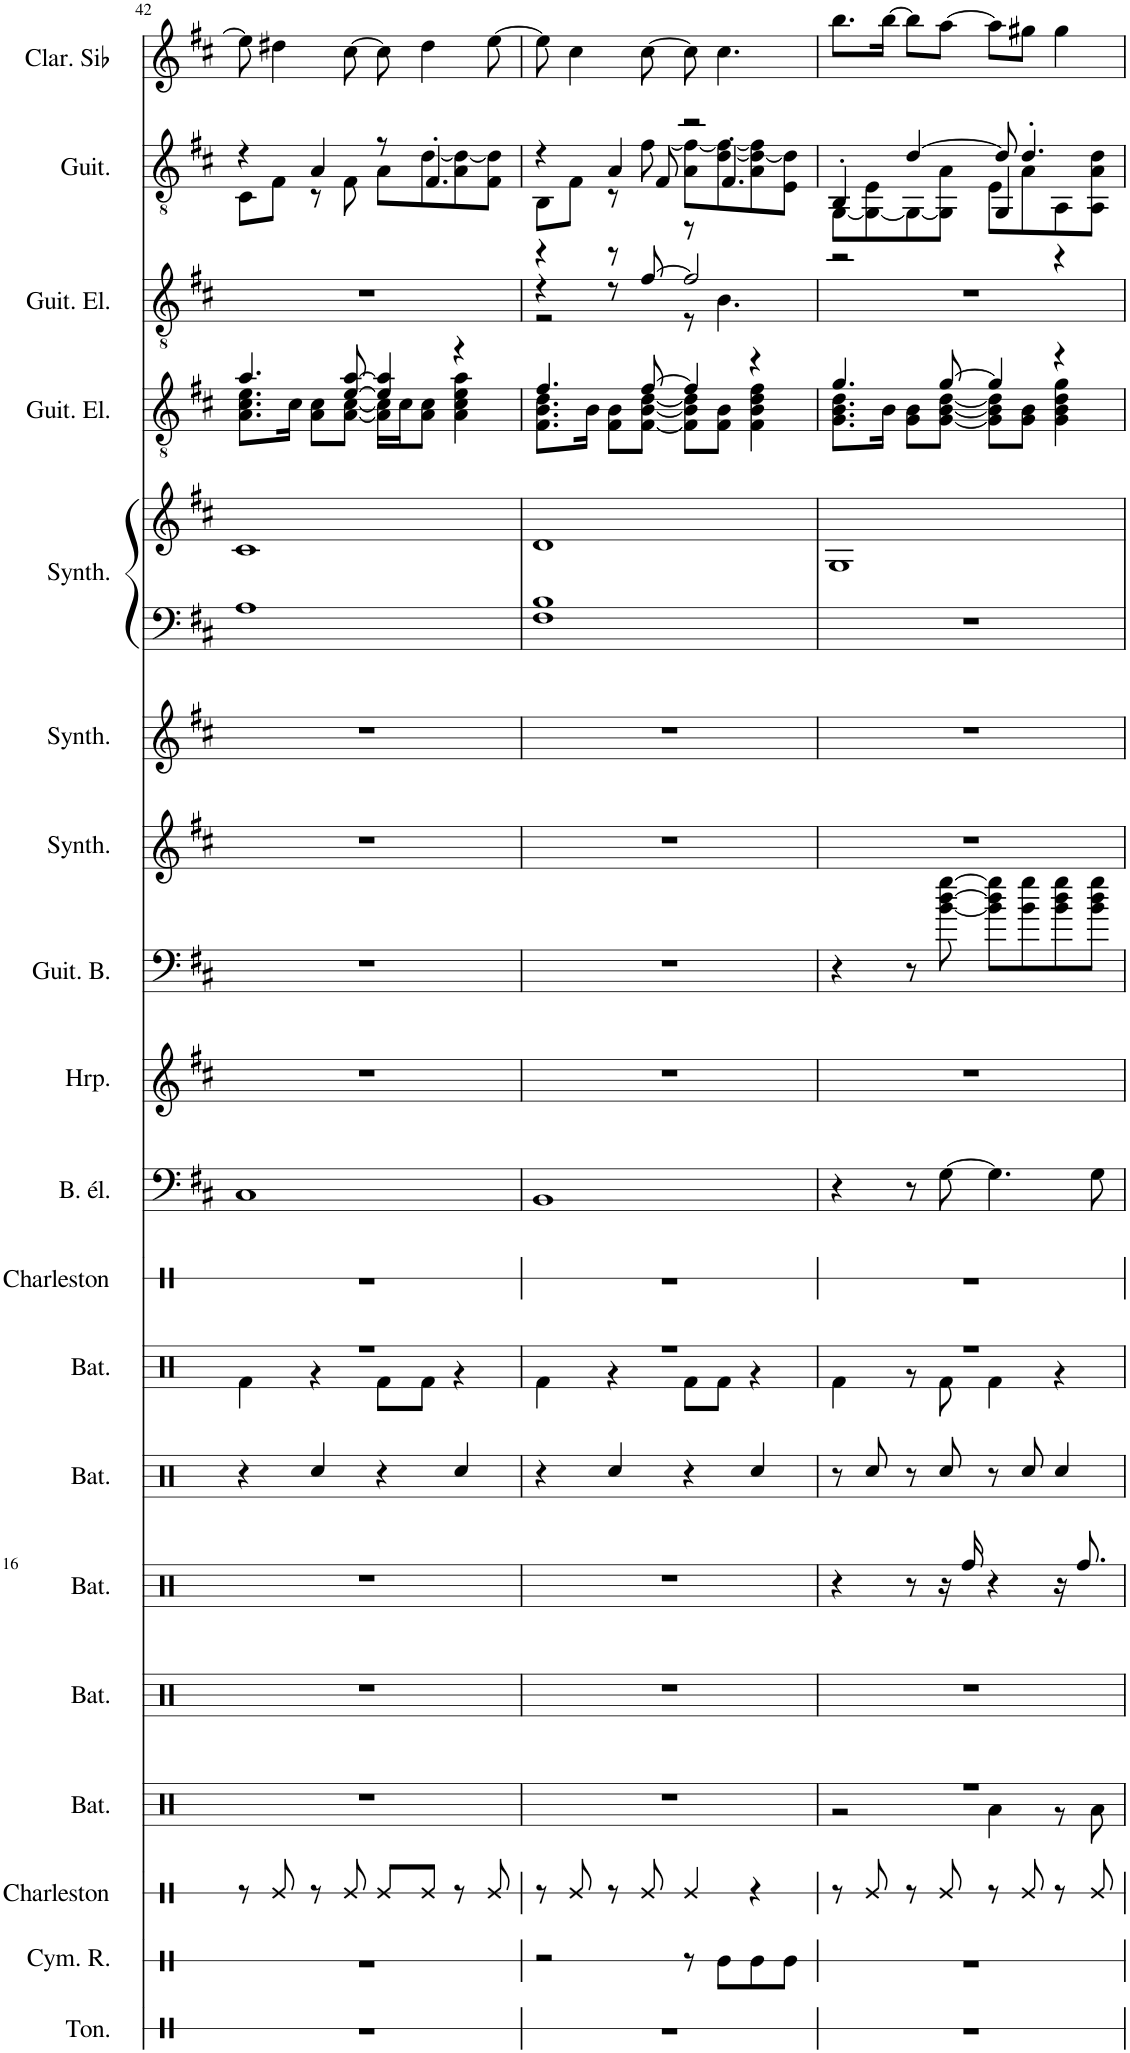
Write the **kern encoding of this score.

**kern	**kern	**kern	**kern	**kern	**kern	**kern	**kern	**kern	**kern	**kern	**kern	**kern	**kern	**kern	**kern	**kern	**kern	**kern	**kern
*part19	*part18	*part17	*part16	*part15	*part14	*part13	*part12	*part11	*part10	*part9	*part8	*part7	*part6	*part5	*part5	*part4	*part3	*part2	*part1
*staff20	*staff19	*staff18	*staff17	*staff16	*staff15	*staff14	*staff13	*staff12	*staff11	*staff10	*staff9	*staff8	*staff7	*staff6	*staff5	*staff4	*staff3	*staff2	*staff1
*I"Tonnerre	*I"Cymbale ride	*I"Charleston	*I"Batterie	*I"Batterie	*I"Batterie	*I"Batterie	*I"Batterie	*I"Charleston	*I"Basse électrique, Electric Bass (finger)	*I"Harpe	*I"Guitare Basse	*I"Synthétiseur d'effets, FX 3 (crystal)	*I"Synthétiseur d'instruments à cordes, Synth Strings 1	*I"Synthétiseur d'effets, FX 7 (echoes)	*	*I"Guitare électrique, Electric Guitar (clean)	*I"Guitare électrique, Electric Guitar (clean)	*I"Guitare classique, Acoustic Guitar (nylon)	*I"Clarinette en Sib
*I'Ton.	*I'Cym. R.	*I'Charleston	*I'Bat.	*I'Bat.	*I'Bat.	*I'Bat.	*I'Bat.	*I'Charleston	*I'B. él.	*I'Hrp.	*I'Guit. B.	*I'Synth.	*I'Synth.	*I'Synth.	*	*I'Guit. El.	*I'Guit. El.	*I'Guit.	*I'Clar. Sib
!!LO:PB:g=z
*clefX	*clefX	*clefX	*clefX	*clefX	*clefX	*clefX	*clefX	*clefX	*clefF4	*clefG2	*clefF4	*clefG2	*clefG2	*clefF4	*clefG2	*clefGv2	*clefGv2	*clefGv2	*clefG2
*	*	*	*	*	*	*	*	*	*Trd7c12	*	*Trd7c12	*	*	*	*	*	*	*	*Trd1c2
*k[]	*k[]	*k[]	*k[]	*k[]	*k[]	*k[]	*k[]	*k[]	*k[f#c#]	*k[f#c#]	*k[f#c#]	*k[f#c#]	*k[f#c#]	*k[f#c#]	*k[f#c#]	*k[f#c#]	*k[f#c#]	*k[f#c#]	*k[f#c#]
*M4/4	*M4/4	*M4/4	*M4/4	*M4/4	*M4/4	*M4/4	*M4/4	*M4/4	*M4/4	*M4/4	*M4/4	*M4/4	*M4/4	*M4/4	*M4/4	*M4/4	*M4/4	*M4/4	*M4/4
=42	=42	=42	=42	=42	=42	=42	=42	=42	=42	=42	=42	=42	=42	=42	=42	=42	=42	=42	=42
*	*	*	*	*	*	*	*^	*	*	*	*	*	*	*	*	*^	*	*^	*
1r	1r	8r	1r	1r	1r	4r	1r	4Rf\	1r	1C#	1r	1r	1r	1r	1A	1c#	4.a/	8.A\ 8.c#\ 8.e\L	1r	4r	8C#\L	8ee\]
.	.	8Re/	.	.	.	.	.	.	.	.	.	.	.	.	.	.	.	.	.	.	8F#\J	4dd#X\
.	.	.	.	.	.	.	.	.	.	.	.	.	.	.	.	.	.	16c#\Jk	.	.	.	.
.	.	8r	.	.	.	4Rcc/	.	4r	.	.	.	.	.	.	.	.	.	8A\ 8c#\L	.	4A/	8r	.
.	.	8Re/	.	.	.	.	.	.	.	.	.	.	.	.	.	.	[8e/ [8a/	[8A\ [8c#\J	.	.	8F#\	[8cc#\
.	.	8Re/L	.	.	.	4r	.	8Rf\L	.	.	.	.	.	.	.	.	4e/] 4a/]	16A\] 16c#\]LL	.	8r	8A\L	8cc#\]
.	.	.	.	.	.	.	.	.	.	.	.	.	.	.	.	.	.	16c#\J	.	.	.	.
.	.	8Re/J	.	.	.	.	.	8Rf\J	.	.	.	.	.	.	.	.	.	8A\ 8c#\J	.	4.F#'/	[8d\	4dd#\
.	.	8r	.	.	.	4Rcc/	.	4r	.	.	.	.	.	.	.	.	4r	4A\ 4c#\ 4e\ 4a\	.	.	8A\ 8d\_	.
.	.	8Re/	.	.	.	.	.	.	.	.	.	.	.	.	.	.	.	.	.	.	8F#\ 8d\]J	[8ee\
=43	=43	=43	=43	=43	=43	=43	=43	=43	=43	=43	=43	=43	=43	=43	=43	=43	=43	=43	=43	=43	=43	=43
*	*	*	*	*	*	*	*	*	*	*	*	*	*	*	*	*	*	*	*^	*	*^	*
1r	2r	8r	1r	1r	1r	4r	1r	4Rf\	1r	1BB	1r	1r	1r	1r	1F# 1B	1d	4.f#/	8.F#\ 8.B\ 8.d\L	4r	2r	4r	8BB\L	4r	8ee\]
.	.	8Re/	.	.	.	.	.	.	.	.	.	.	.	.	.	.	.	.	.	.	.	8F#\J	.	4cc#\
.	.	.	.	.	.	.	.	.	.	.	.	.	.	.	.	.	.	16B\Jk	.	.	.	.	.	.
.	.	8r	.	.	.	4Rcc/	.	4r	.	.	.	.	.	.	.	.	.	8F#\ 8B\L	8r	.	4A/	8r	8r	.
.	.	8Re/	.	.	.	.	.	.	.	.	.	.	.	.	.	.	[8f#/	[8F#\ [8B\ [8d\J	[8f#/	.	.	[8f#\	8F#/	[8cc#\
.	8r	4Re/	.	.	.	4r	.	8Rf\L	.	.	.	.	.	.	.	.	4f#/]	8F#\] 8B\] 8d\]L	2f#/]	8r	2r	8A\ 8f#\_L	8r	8cc#\]
.	8Re\L	.	.	.	.	.	.	8Rf\J	.	.	.	.	.	.	.	.	.	8F#\ 8B\J	.	4.B\	.	[8d\ 8f#\_	4.F#'/	4.cc#\
.	8Re\	4r	.	.	.	4Rcc/	.	4r	.	.	.	.	.	.	.	.	4r	4F#\ 4B\ 4d\ 4f#\	.	.	.	8A\ 8d\_ 8f#\]	.	.
.	8Re\J	.	.	.	.	.	.	.	.	.	.	.	.	.	.	.	.	.	.	.	.	8E\ 8d\]J	.	.
*	*	*	*	*	*	*	*	*	*	*	*	*	*	*	*	*	*	*	*v	*v	*	*	*	*
=44	=44	=44	=44	=44	=44	=44	=44	=44	=44	=44	=44	=44	=44	=44	=44	=44	=44	=44	=44	=44	=44	=44	=44
*	*	*	*^	*	*	*	*	*	*	*	*	*	*	*	*	*	*	*	*	*	*	*	*
1r	1r	8r	1r	2r	1r	4r	8r	1r	4Rf\	1r	4r	1r	4r	1r	1r	1r	1G	4.g/	8.G\ 8.B\ 8.d\L	1r	4BB'/	[8GG\L	2r	8.bb\L
.	.	8Re/	.	.	.	.	8Rcc/	.	.	.	.	.	.	.	.	.	.	.	.	.	.	8GG\_ 8E\	.	.
.	.	.	.	.	.	.	.	.	.	.	.	.	.	.	.	.	.	.	16B\Jk	.	.	.	.	[16bb\Jk
.	.	8r	.	.	.	8r	8r	.	8r	.	8r	.	8r	.	.	.	.	.	8G\ 8B\L	.	[4d/	8GG\_	.	8bb\L]
.	.	8Re/	.	.	.	16r	8Rcc/	.	8Rf\	.	[8G\	.	[8b\ [8dd\ [8gg\	.	.	.	.	[8g/	[8G\ [8B\ [8d\J	.	.	8GG\] 8A\J	.	[8aa\J
.	.	.	.	.	.	16Rff/	.	.	.	.	.	.	.	.	.	.	.	.	.	.	.	.	.	.
.	.	8r	.	4Ra\	.	4r	8r	.	4Rf\	.	4.G\]	.	8b\] 8dd\] 8gg\]L	.	.	.	.	4g/]	8G\] 8B\] 8d\]L	.	8d/]	8E\L	4GG/	8aa\L]
.	.	8Re/	.	.	.	.	8Rcc/	.	.	.	.	.	8b\ 8gg\	.	.	.	.	.	8G\ 8B\J	.	4.d'/	8A\	.	8gg#X\J
.	.	8r	.	8r	.	16r	4Rcc/	.	4r	.	.	.	8b\ 8dd\ 8gg\	.	.	.	.	4r	4G\ 4B\ 4d\ 4g\	.	.	8AA\	4r	4gg#\
.	.	.	.	.	.	8.Rff/	.	.	.	.	.	.	.	.	.	.	.	.	.	.	.	.	.	.
.	.	8Re/	.	8Ra\	.	.	.	.	.	.	8G\	.	8b\ 8dd\ 8gg\J	.	.	.	.	.	.	.	.	8AA\ 8A\ 8d\J	.	.
*	*	*	*v	*v	*	*	*	*v	*v	*	*	*	*	*	*	*	*	*v	*v	*	*v	*v	*v	*
=	=	=	=	=	=	=	=	=	=	=	=	=	=	=	=	=	=	=	=
*-	*-	*-	*-	*-	*-	*-	*-	*-	*-	*-	*-	*-	*-	*-	*-	*-	*-	*-	*-
